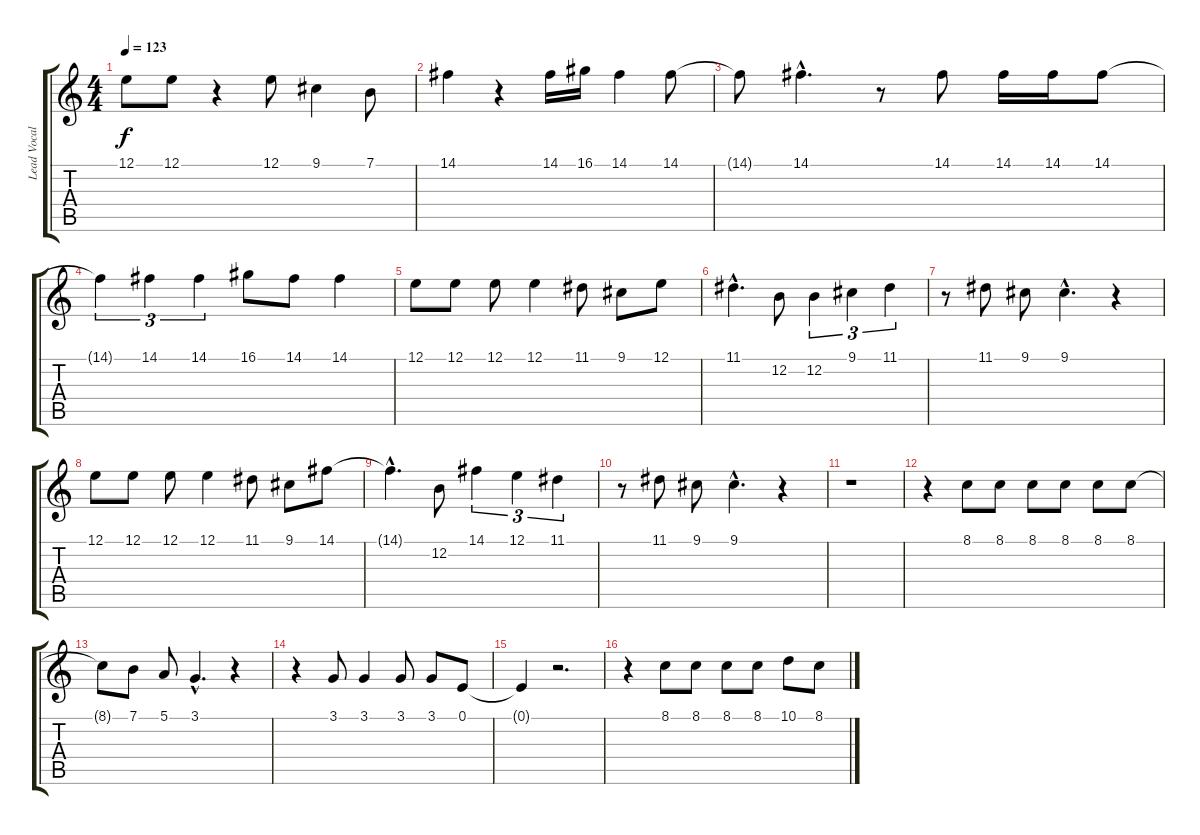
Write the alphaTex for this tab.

\track ("Lead Vocals" "Lead Vocal") {instrument lead2sawtooth}
\staff {score tabs}
\tuning (E4 B3 G3 D3 A2 E2) {hide}
\ts (4 4)
\tempo 123
\clef g2
\ks c
12.1{t}.8{dy f} 12.1.8 r.4 12.1.8 9.1.4 7.1.8 |
14.1.4 r.4 14.1.16 16.1.16 14.1.4 14.1.8 |
14.1{t}.8 14.1{hac}.4{d} r.8 14.1.8 14.1.16 14.1.16 14.1.8 |
14.1{t}.4{tu (3 2)} 14.1.4{tu (3 2)} 14.1.4{tu (3 2)} 16.1.8 14.1.8 14.1.4 |
12.1.8 12.1.8 12.1.8 12.1.4 11.1.8 9.1.8 12.1.8 |
11.1{hac}.4{d} 12.2.8 12.2.4{tu (3 2)} 9.1.4{tu (3 2)} 11.1.4{tu (3 2)} |
r.8 11.1.8 9.1.8 9.1{hac}.4{d} r.4 |
12.1.8 12.1.8 12.1.8 12.1.4 11.1.8 9.1.8 14.1.8 |
14.1{hac t}.4{d} 12.2.8 14.1.4{tu (3 2)} 12.1.4{tu (3 2)} 11.1.4{tu (3 2)} |
r.8 11.1.8 9.1.8 9.1{hac}.4{d} r.4 |
r.1 |
r.4 8.1.8 8.1.8 8.1.8 8.1.8 8.1.8 8.1.8 |
8.1{t}.8 7.1.8 5.1.8 3.1{hac}.4{d} r.4 |
r.4 3.1.8 3.1.4 3.1.8 3.1.8 0.1.8 |
0.1{t}.4 r.2{d} |
r.4 8.1.8 8.1.8 8.1.8 8.1.8 10.1.8 8.1.8
